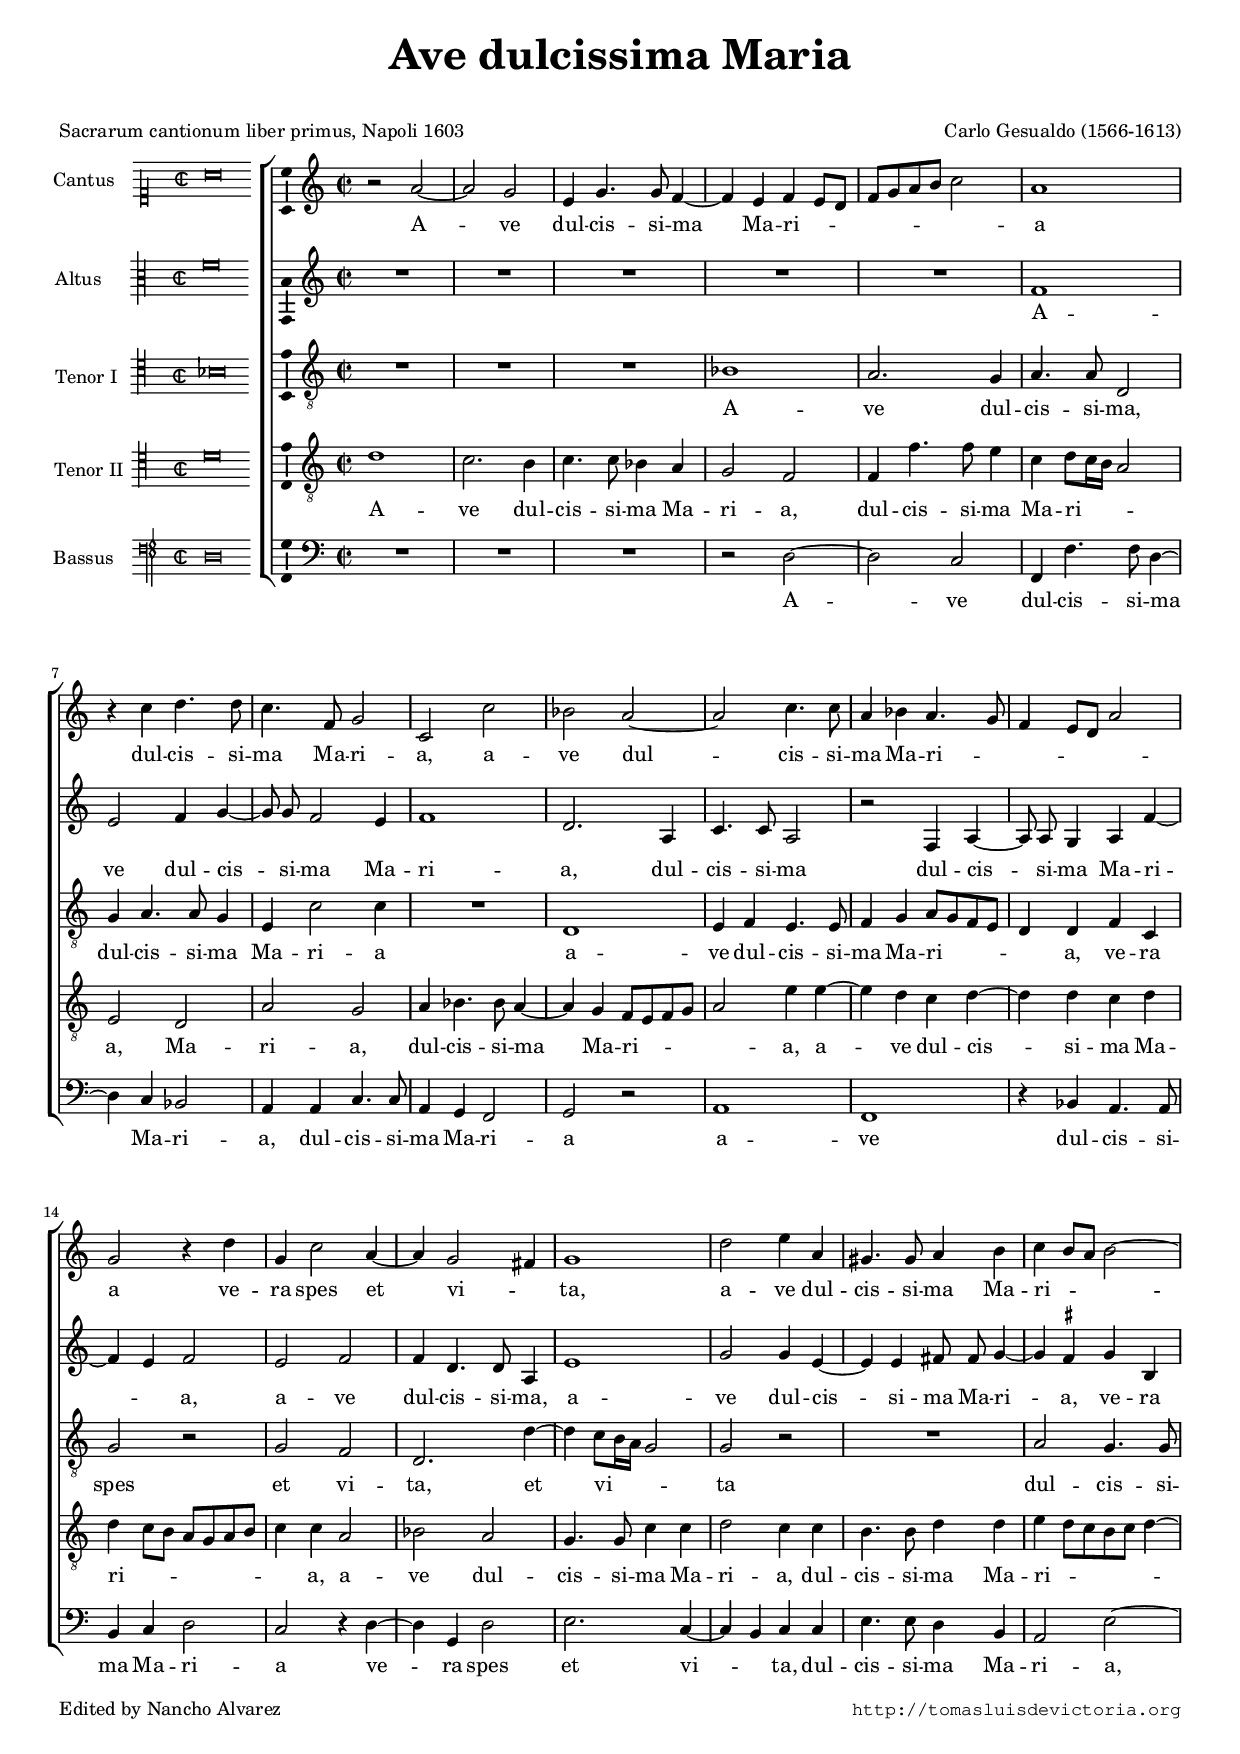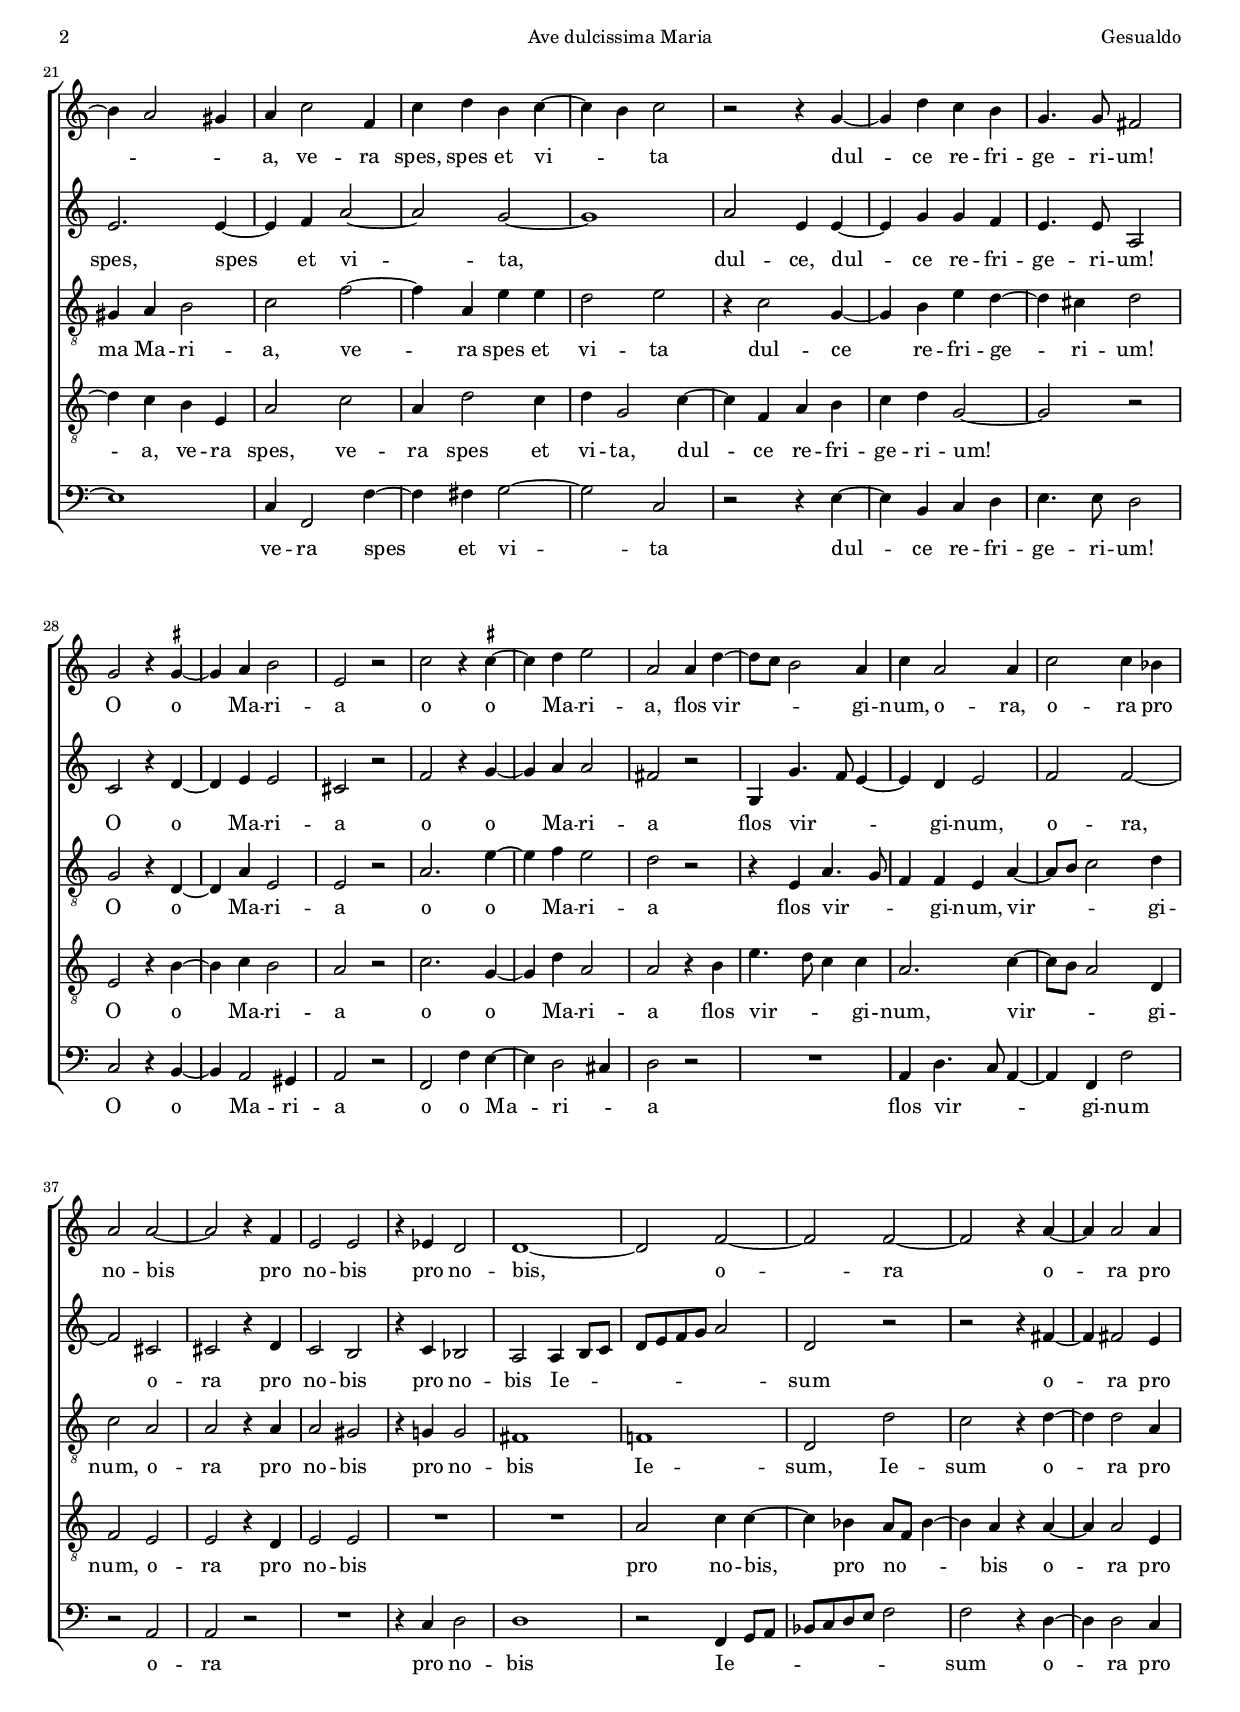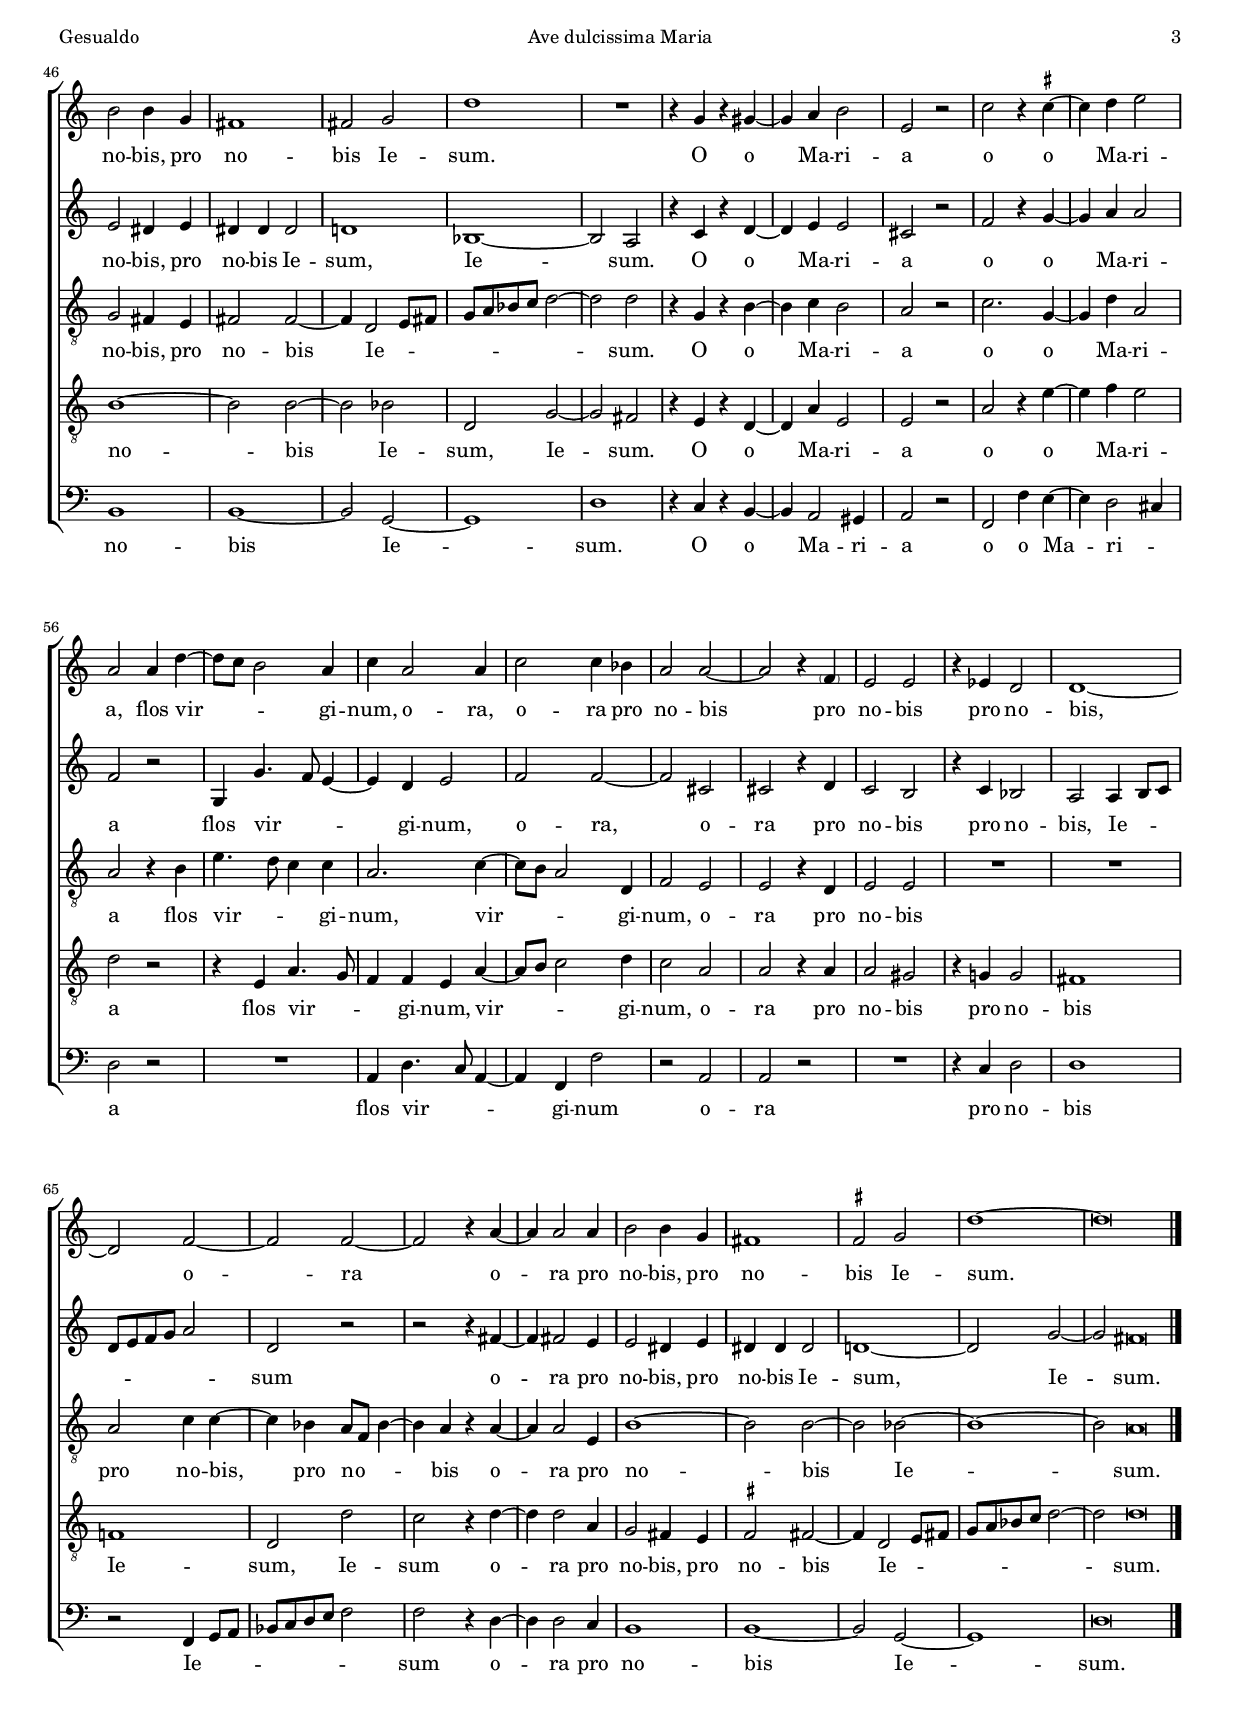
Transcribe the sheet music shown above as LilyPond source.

\version "2.18.0"

#(set-default-paper-size "a4")
#(set-global-staff-size 16.25)
#(ly:set-option 'point-and-click #f)
%mobile -s14.5 -i3.0

italicas=\override LyricText.font-shape = #'italic
rectas=\override LyricText.font-shape = #'upright
ss=\once \set suggestAccidentals = ##t
incipitwidth = 20
mtempo={\tempo 4 = 90}
mtempob={\tempo 4 = 45}

htitle="Ave dulcissima Maria"
hcomposer="Gesualdo"

\header {
	title=\markup{\fontsize #3 "Ave dulcissima Maria"} % Ave,
	%subtitle="Sacrarum cantionum liber primus"
	subsubtitle=\markup{\null \vspace #1.5 }
	composer="Carlo Gesualdo (1566-1613)"
        pdfauthor=\composer
	%opus="(-)"
	poet=\markup{"Sacrarum cantionum liber primus, Napoli 1603"}
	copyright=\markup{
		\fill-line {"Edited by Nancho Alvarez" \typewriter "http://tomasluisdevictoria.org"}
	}
%	tagline=""
}

global={\key c \major \time 2/2 \skip 1*73
	\bar "|."
}

% se repite la parte del final, con intercambio de los tenores

cantus=\relative c''{
	r2 a ~
	a g
	e4 g4. g8 f4 ~
	f e f e8 d
	f g a b c2
	a1
	r4 c d4. d8 
	c4. f,8 g2
	c,2 c'
	bes a ~
	a2 c4. c8
	a4 bes a4. g8
	f4 e8 d a'2
	g r4 d'
	g, c2 a4 ~
	a4 g2 fis4
	g1
	d'2 e4 a,
	gis4. gis8 a4 b
	c4 b8 a b2 ~
	b4 a2 gis4
	a4 c2 f,4
	c' d b c ~
	c b c2
	r2 r4 g ~
	g d' c b
	g4. g8 fis2
	\break %notablet
	g2 r4 \ss gis ~ % una de las ediciones de cpdl no tiene sostenido
	gis a b2
	e, r
	c'2 r4 \ss cis ~ % idem
	cis d e2
	a,2 a4 d ~
	d8 c b2 a4
	c a2 a4
	c2 c4 bes
	a2 a ~
	a r4 f
	e2 e
	r4 ees d2
	d1 ~
	d2 f ~
	f f ~
	f2 r4 a ~
	a a2 a4
	b2 b4 g
	fis1
	fis2 g
	d'1
	R1
	r4 g, r gis ~ % pero aqui sí hay sostenido
	gis a b2
	e,2 r
	c'2 r4 \ss cis ~ % no hay sostenido en ninguna version
	cis d e2
	a, a4 d ~
	d8 c b2 a4
	c4 a2 a4
	c2 c4 bes
	a2 a ~
	a r4 \parenthesize f % a
	e2 e
	r4 ees d2 
	d1 ~
	d2 f ~
	f f ~
	f r4 a ~
	a4 a2 a4
	b2 b4 g
	fis1
	\ss fis2 g
	d'1 ~
	d\breve*1/2
}

altus=\relative c'{
	R1*5
	f1
	e2 f4 g ~
	g8 \noBeam g f2 e4
	f1
	d2. a4
	c4. c8 a2
	r2 f4 a ~
	a8 \noBeam a g4 a4 f' ~
	f4 e f2
	e f
	f4 d4. d8 a4
	e'1
	g2 g4 e ~
	e e fis8 \noBeam fis g4 ~
	g \ss fis g b,
	e2. e4 ~
	e f a2 ~
	a g ~
	g1
	a2 e4 e ~
	e g g f
	e4. e8 a,2
	c2 r4 d ~
	d e e2
	cis2 r
	f2 r4 g ~
	g a a2
	fis2 r
	g,4 g'4. f8 e4 ~
	e d e2
	f2 f ~
	f cis
	cis r4 d
	c2 b % c!
	r4 c bes2
	a a4 b8 c % b!
	d e f g a2
	d, r
	r2 r4 fis ~ % f en otra version
	fis4 fis2 e4 % idem
	e2 dis4 e
	dis dis dis2
	d!1
	bes ~
	bes2 a
	r4 c r d ~
	d e e2
	cis r
	f2 r4 g ~
	g a a2
	f2 r
	g,4 g'4. f8 e4 ~
	e d e2
	f2 f ~
	f cis
	cis r4 d
	c2 b
	r4 c bes2
	a a4 b8 c
	d e f g a2
	d, r
	r r4 fis ~
	fis4 fis2 e4
	e2 dis4 e
	dis dis dis2
	d!1 ~
	d2 g ~
	g \mtempob fis\breve*1/4
}

tenor=\relative c'{
	R1*3
	bes1 
	a2. g4
	a4. a8 d,2
	g4 a4. a8 g4
	e4 c'2 c4
	R1
	d,1
	e4 f e4. e8
	f4 g a8 g f e
	d4 d f c
	g'2 r
	g2 f
	d2. d'4 ~
	d c8 b16 a g2
	g r
	R1
	a2 g4. g8
	gis4 a b2
	c2 f ~
	f4  a, e' e
	d2 e
	r4 c2 g4 ~
	g b e d ~
	d4 cis d2
	g, r4 d ~
	d a' e2
	e r
	a2. e'4 ~
	e f e2
	d2 r
	r4 e, a4. g8
	f4 f e a ~
	a8 b c2 d4
	c2 a
	a r4 a
	a2 gis
	r4 g! g2 % otra version no pone el becuadro
	fis1
	f!
	d2 d'
	c2 r4 d ~
	d d2 a4
	g2 fis4 e
	fis2 fis ~
	fis4 d2 e8 fis
	g a bes c d2 ~
	d2 d
	r4 g, r b ~
	b c b2
	a2 r
	c2. g4 ~
	g d' a2
	a2 r4 b
	e4. d8 c4 c
	a2. c4 ~
	c8 b a2 d,4
	f2 e
	e r4 d
	e2 e
	R1*2 % en otra version aqui hay un a1 en el espacio de los 2 compases
	a2 c4 c ~
	c bes a8 f bes4 ~
	bes a r4 a ~
	a4 a2 e4
	b'1 ~
	b2 b ~
	b bes ~
	bes1 ~
	bes2 a\breve*1/4
}

tenordos=\relative c'{
	d1
	c2. b4
	c4. c8 bes4 a
	g2 f
	f4 f'4. f8 e4
	c4 d8 c16 b a2 % b!
	e2 d
	a' g
	a4 bes4. bes8 a4 ~
	a g f8 e f g
	a2 e'4 e ~
	e d c d ~
	d d c d
	d c8 b a g a b % b!
	c4 c a2
	bes2 a
	g4. g8 c4 c
	d2 c4 c
	b4. b8 d4 d
	e d8[ c b c] d4 ~
	d4 c b e,
	a2 c
	a4 d2 c4
	d g,2 c4 ~
	c f, a b
	c d g,2 ~
	g2 r
	e r4 b' ~
	b c b2
	a r
	c2. g4 ~
	g d' a2
	a2 r4 b
	e4. d8 c4 c
	a2. c4 ~
	c8 b a2 d,4
	f2 e
	e r4 d
	e2 e
	R1*2
	a2 c4 c ~
	c bes a8 f bes4 ~
	bes a r4 a ~
	a4 a2 e4
	b'1 ~
	b2 b ~
	b bes
	d, g ~
	g fis
	r4 e r d ~
	d a' e2
	e r
	a2 r4 e' ~
	e f e2
	d r
	r4 e, a4. g8
	f4 f e a ~
	a8 b c2 d4
	c2 a
	a r4 a
	a2 gis
	r4 g! g2 % no hay becuadro
	fis1
	f!
	d2 d'
	c2 r4 d ~
	d4 d2 a4
	g2 fis4 e
	\ss fis2 fis! ~
	fis4 d2 e8 fis
	g a bes c d2 ~
	d d\breve*1/4
}

bassus=\relative c{
	R1*3
	r2 d ~
	d c
	f,4 f'4. f8 d4 ~
	d c bes2
	a4 a c4. c8
	a4 g f2
	g r
	a1
	f
	r4 bes a4. a8
	b4 c d2
	c r4 d ~
	d4 g, d'2
	e2. c4 ~
	c b c c
	e4. e8 d4 b
	a2 e' ~
	e1
	c4 f,2 f'4 ~
	f fis g2 ~
	g c,
	r2 r4 e ~
	e b c d
	e4. e8 d2
	c r4 b ~
	b a2 gis4
	a2 r
	f2 f'4 e ~
	e d2 cis4
	d2 r
	R1
	a4 d4. c8 a4 ~
	a f f'2
	r2 a,
	a r
	R1
	r4 c d2
	d1
	r2 f,4 g8 a
	bes c d e f2
	f2 r4 d ~
	d d2 c4
	b1
	b1 ~
	b2 g ~
	g1
	d'1
	r4 c r b ~
	b a2 gis4
	a2 r
	f2 f'4 e ~
	e d2 cis4
	d2 r
	R1
	a4 d4. c8 a4 ~
	a f f'2
	r2 a,2
	a r 
	R1
	r4 c d2
	d1
	r2 f,4 g8 a
	bes c d e f2
	f2 r4 d ~
	d4 d2 c4
	b1
	b ~
	b2 g ~
	g1
	d'\breve*1/2
}

textocantus=\lyricmode{
A -- ve dul -- cis -- si -- ma Ma -- ri -- _ _ _ _ _ _ _ a
dul -- cis -- si -- ma Ma -- ri -- a,
a -- ve dul -- cis -- si -- ma Ma -- ri -- _ _ _ _ _ a
ve -- ra spes et vi -- _ ta,
a -- ve dul -- cis -- si -- ma Ma -- ri -- _ _ _ _ _ a,
ve -- ra spes, spes et vi -- _ ta
dul -- ce re -- fri -- ge -- ri -- um!
O o Ma -- ri -- a
o o Ma -- ri -- a,
flos vir -- _ _ gi -- num,
o -- ra, o -- ra pro no -- bis
pro no -- bis
pro no -- bis,
o -- ra
o -- ra pro no -- bis,
pro no -- bis Ie -- sum.
O o Ma -- ri -- a
o o Ma -- ri -- a,
flos vir -- _ _ gi -- num,
o -- ra, o -- ra pro no -- bis
pro no -- bis 
pro no -- bis,
o -- ra
o -- ra pro no -- bis,
pro no -- bis Ie -- sum.
}

textoaltus=\lyricmode{
A -- ve dul -- cis -- si -- ma Ma -- ri -- a,
dul -- cis -- si -- ma
dul -- cis -- si -- ma Ma -- ri -- _ a,
a -- ve dul -- cis -- si -- ma,
a -- ve dul -- cis -- si -- ma Ma -- ri -- a,
ve -- ra spes, spes et vi -- ta,
dul -- ce, dul -- ce re -- fri -- ge -- ri -- um!
O o Ma -- ri -- a
o o Ma -- ri -- a
flos vir -- _ _ gi -- num,
o -- ra,
o -- ra
pro no -- bis
pro no -- bis Ie -- _ _ _ _ _ _ _ sum
o -- ra pro no -- bis,
pro no -- bis Ie -- sum,
Ie -- sum.
O o Ma -- ri -- a
o o Ma -- ri -- a
flos vir -- _ _ gi -- num,
o -- ra,
o -- ra
pro no -- bis
pro no -- bis,
Ie -- _ _ _ _ _ _ _ sum
o -- ra pro no -- bis,
pro no -- bis Ie -- sum,
Ie -- sum.
}

textotenor=\lyricmode{
A -- ve dul -- cis -- si -- ma,
dul -- cis -- si -- ma Ma -- ri -- a
a -- ve dul -- cis -- si -- ma Ma -- ri -- _ _ _ _ a,
ve -- ra spes et vi -- ta,
et vi -- _ _ _ ta
dul -- cis -- si -- ma Ma -- ri -- a,
ve -- ra spes et vi -- ta
dul -- ce re -- fri -- ge -- ri -- um!
O o Ma -- ri -- a
o o Ma -- ri -- a
flos vir -- _ _ gi -- num,
vir -- _ _ gi -- num,
o -- ra
pro no -- bis
pro no -- bis Ie -- sum,
Ie -- sum
o -- ra pro no -- bis,
pro no -- bis Ie -- _ _ _ _ _ _ _ sum.
O o Ma -- ri -- a
o o Ma -- ri -- a
flos vir -- _ _ gi -- num,
vir -- _ _ gi -- num,
o -- ra
pro no -- bis 
pro no -- bis,
pro no -- _ _ bis
o -- ra pro no -- bis Ie -- sum.
}

textotenordos=\lyricmode{
A -- ve dul -- cis -- si -- ma Ma -- ri -- a,
dul -- cis -- si -- ma
Ma -- ri -- _ _ _ a,
Ma -- ri -- a,
dul -- cis -- si -- ma Ma -- ri -- _ _ _ _ a,
a -- ve dul -- cis -- si -- ma Ma -- ri -- _ _ _ _ _ _ _ a,
a -- ve dul -- cis -- si -- ma Ma -- ri -- a,
dul -- cis -- si -- ma Ma -- ri -- _ _ _ _ _ a,
ve -- ra spes, ve -- ra spes
et vi -- ta,
dul -- ce re -- fri -- ge -- ri -- um!
O o Ma -- ri -- a
o o Ma -- ri -- a
flos vir -- _ _ gi -- num,
vir -- _ _ gi -- num,
o -- ra
pro no -- bis
pro no -- bis, pro no -- _ _ bis
o -- ra pro no -- bis Ie -- sum,
Ie -- sum.
O o Ma -- ri -- a
o o Ma -- ri -- a
flos vir -- _ _ gi -- num,
vir -- _ _ gi -- num,
o -- ra pro no -- bis
pro no -- bis Ie -- sum,
Ie -- sum
o -- ra pro no -- bis,
pro no -- bis Ie -- _ _ _ _ _ _ _ sum.
}

textobassus=\lyricmode{
A -- ve dul -- cis -- si -- ma Ma -- ri -- a,
dul -- cis -- si -- ma Ma -- ri -- a
a -- ve dul -- cis -- si -- ma Ma -- ri -- a
ve -- ra spes et vi -- _ ta,
dul -- cis -- si -- ma Ma -- ri -- a,
ve -- ra spes et vi -- ta
dul -- ce re -- fri -- ge -- ri -- um!
O o Ma -- ri -- a
o o Ma -- ri -- _ a
flos vir -- _ _ gi -- num
o -- ra
pro no -- bis
Ie -- _ _ _ _ _ _ _ sum
o -- ra pro no -- bis Ie -- sum.
O o Ma -- ri -- a
o o Ma -- ri -- _ a
flos vir -- _ _ gi -- num
o -- ra
pro no -- bis
Ie -- _ _ _ _ _ _ _ sum
o -- ra pro no -- bis Ie -- sum.
}


incipitcantus=\markup{
	\score{
		{ 
		\set Staff.instrumentName="Cantus   "
		\override NoteHead.style = #'neomensural
		\override Staff.TimeSignature.style = #'neomensural
		\cadenzaOn 
		\clef "petrucci-c1"
		\key c \major
		\time 2/2
                a'\breve
		} 

	\layout { line-width=\incipitwidth indent = 0 }
	}
}

incipitaltus=\markup{
	\score{
		{ 
		\set Staff.instrumentName="Altus     "
		\override NoteHead.style = #'neomensural 
		\override Staff.TimeSignature.style = #'neomensural
		\cadenzaOn 
		\clef "petrucci-c3"
		\key c \major
		\time 2/2
                f'\breve
		} 
	\layout { line-width=\incipitwidth indent = 0 }
	}
}


incipittenor=\markup{
	\score{
		{ 
		\set Staff.instrumentName="Tenor I  "
		\override NoteHead.style = #'neomensural 
		\override Staff.TimeSignature.style = #'neomensural
		\cadenzaOn 
		\clef "petrucci-c4"
		\key c \major
		\time 2/2
                bes\breve
		} 
	\layout { line-width=\incipitwidth indent=0 }
	}
}

incipittenordos=\markup{
	\score{
		{ 
		\set Staff.instrumentName="Tenor II "
		\override NoteHead.style = #'neomensural 
		\override Staff.TimeSignature.style = #'neomensural
		\cadenzaOn 
		\clef "petrucci-c4"
		\key c \major
		\time 2/2
                d'\breve
		} 
	\layout { line-width=\incipitwidth indent=0 }
	}
}

incipitbassus=\markup{
	\score{
		{ 
		\set Staff.instrumentName="Bassus   "
		\override NoteHead.style = #'neomensural
		\override Staff.TimeSignature.style = #'neomensural
		\cadenzaOn 
		\clef "petrucci-f4"
		\key c \major
		\time 2/2
                d\breve
		} 
	\layout { line-width=\incipitwidth indent = 0 }
	}
}

%\layout {
%       \context {\Voice
%               \remove Ligature_bracket_engraver
%               \consists Mensural_ligature_engraver
%       }
%       line-width=\incipitwidth
%       indent = 0
%}

\score {\transpose c' c'{
\new ChoirStaff<<

	\new Staff <<\global
	\new Voice="v1" {
		\set Staff.instrumentName=\incipitcantus
		\clef "treble"
		\cantus }
	\new Lyrics \lyricsto "v1" {\textocantus }
	>>

	\new Staff <<\global
	\new Voice="v2" {
		\set Staff.instrumentName=\incipitaltus
		\clef "treble"
		\altus }
	\new Lyrics \lyricsto "v2" {\textoaltus }
	>>
	
	\new Staff <<\global
	\new Voice="v3" {
		\set Staff.instrumentName=\incipittenor
		\clef "G_8"
		\tenor }
	\new Lyrics \lyricsto "v3" {\textotenor }
	>>

	\new Staff <<\global
	\new Voice="v5" {
		\set Staff.instrumentName=\incipittenordos
		\clef "G_8"
		\tenordos }
	\new Lyrics \lyricsto "v5" {\textotenordos }
	>>

        \new Staff <<\global
	\new Voice="v4" {
		\set Staff.instrumentName=\incipitbassus
		\clef "bass"
		\bassus }
	\new Lyrics \lyricsto "v4" {\textobassus }
	>>
	
>>

	} % transpose

\layout{ 
	\context {\Lyrics 
		\override VerticalAxisGroup.staff-affinity = #UP
		\override VerticalAxisGroup.nonstaff-relatedstaff-spacing =
			#'((basic-distance . 0) (minimum-distance . 0) (padding . 1))
		\override LyricText.font-size = #1.2
		\override LyricHyphen.minimum-distance = #0.5
	}
	\context {\Score 
		tempoHideNote = ##t
		\override BarNumber.padding = #2 
	}
	\context {\Voice 
		%melismaBusyProperties = #'()
		%autoBeaming = ##f
	}
	\context {\Staff 
                %\RemoveEmptyStaves
                %\override VerticalAxisGroup.remove-first = ##t
		\override VerticalAxisGroup.staff-staff-spacing =
			#'((basic-distance . 12) (minimum-distance . 0) (padding . 1))
		\consists Ambitus_engraver 
		\override LigatureBracket.padding = #1
	}
}

%\midi { \mtempo }

}


\paper{
	evenHeaderMarkup=\markup  \fill-line { \fromproperty #'page:page-number-string \htitle \hcomposer }
	oddHeaderMarkup= \markup  \fill-line { \on-the-fly #not-first-page \hcomposer \on-the-fly #not-first-page \htitle \on-the-fly #not-first-page \fromproperty #'page:page-number-string }
	%system-count=20
	%page-count = 4
	ragged-last-bottom = ##f
	indent=3.6\cm
	system-system-spacing =
	#'((basic-distance . 20) (minimum-distance . 0) (padding . 5))
	top-system-spacing = % header
	#'((basic-distance . 10) (minimum-distance . 0) (padding . 0))
	last-bottom-spacing = % footer
	#'((basic-distance . 12) (minimum-distance . 0) (padding . 0))
	markup-system-spacing.padding = #1.5
}
